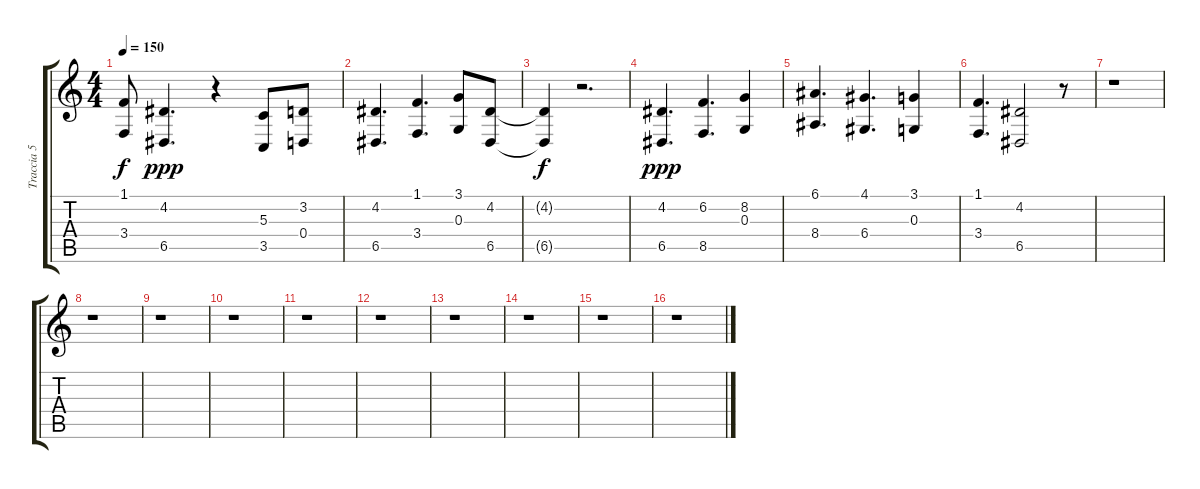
\track ("Traccia 5" "Traccia 5") {instrument choiraahs}
\staff {score tabs}
\tuning (E4 B3 G3 D3 A2 E2) {hide}
\ts (4 4)
\tempo 150
\clef g2
\ks c
(1.1{t} 3.4{t}).8{dy f} (4.2 6.5).4{d dy ppp} r.4 (5.3 3.5).8 (3.2 0.4).8 |
(4.2 6.5).4{d} (1.1 3.4).4{d} (3.1 0.3).8 (4.2 6.5).8 |
(4.2{t} 6.5{t}).4{dy f} r.2{d} |
(4.2 6.5).4{d dy ppp} (6.2 8.5).4{d} (8.2 0.3).4 |
(6.1 8.4).4{d} (4.1 6.4).4{d} (3.1 0.3).4 |
(1.1 3.4).4{d} (4.2 6.5).2 r.8 |
r.1 |
r.1 |
r.1 |
r.1 |
r.1 |
r.1 |
r.1 |
r.1 |
r.1 |
r.1
